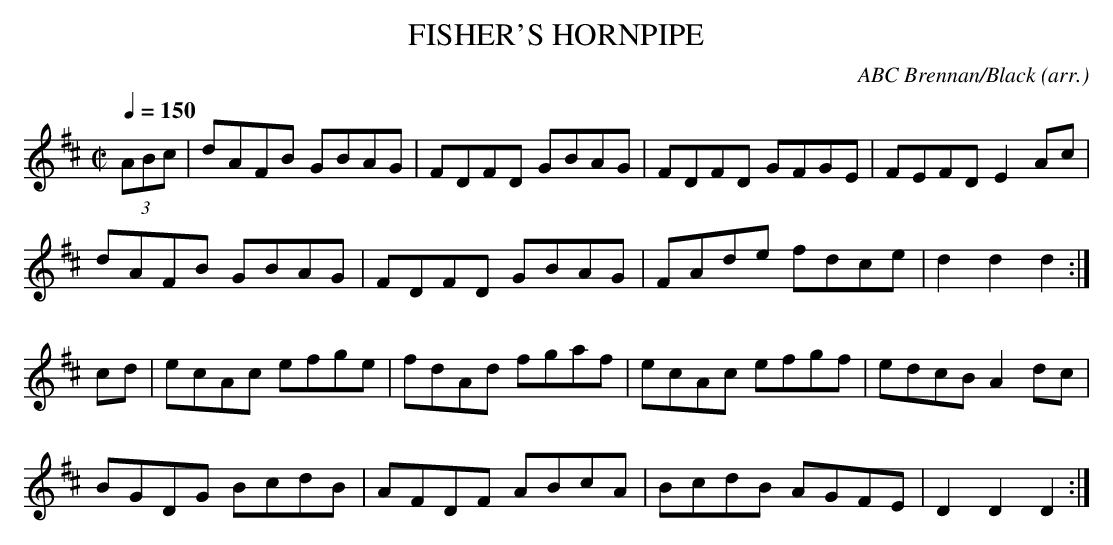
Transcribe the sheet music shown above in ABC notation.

X:1
T:FISHER'S HORNPIPE
C:ABC Brennan/Black (arr.)
Q:1/4=150
M:C|
L:1/8 % dotted rhythm
K:D
(3ABc|dAFB GBAG|FDFD GBAG|FDFD GFGE|FEFD E2Ac|
dAFB GBAG|FDFD GBAG|FAde fdce|d2d2d2:|
cd|ecAc efge|fdAd fgaf|ecAc efgf|edcBA2dc|
BGDG BcdB|AFDF ABcA|BcdB AGFE|D2D2D2:|
